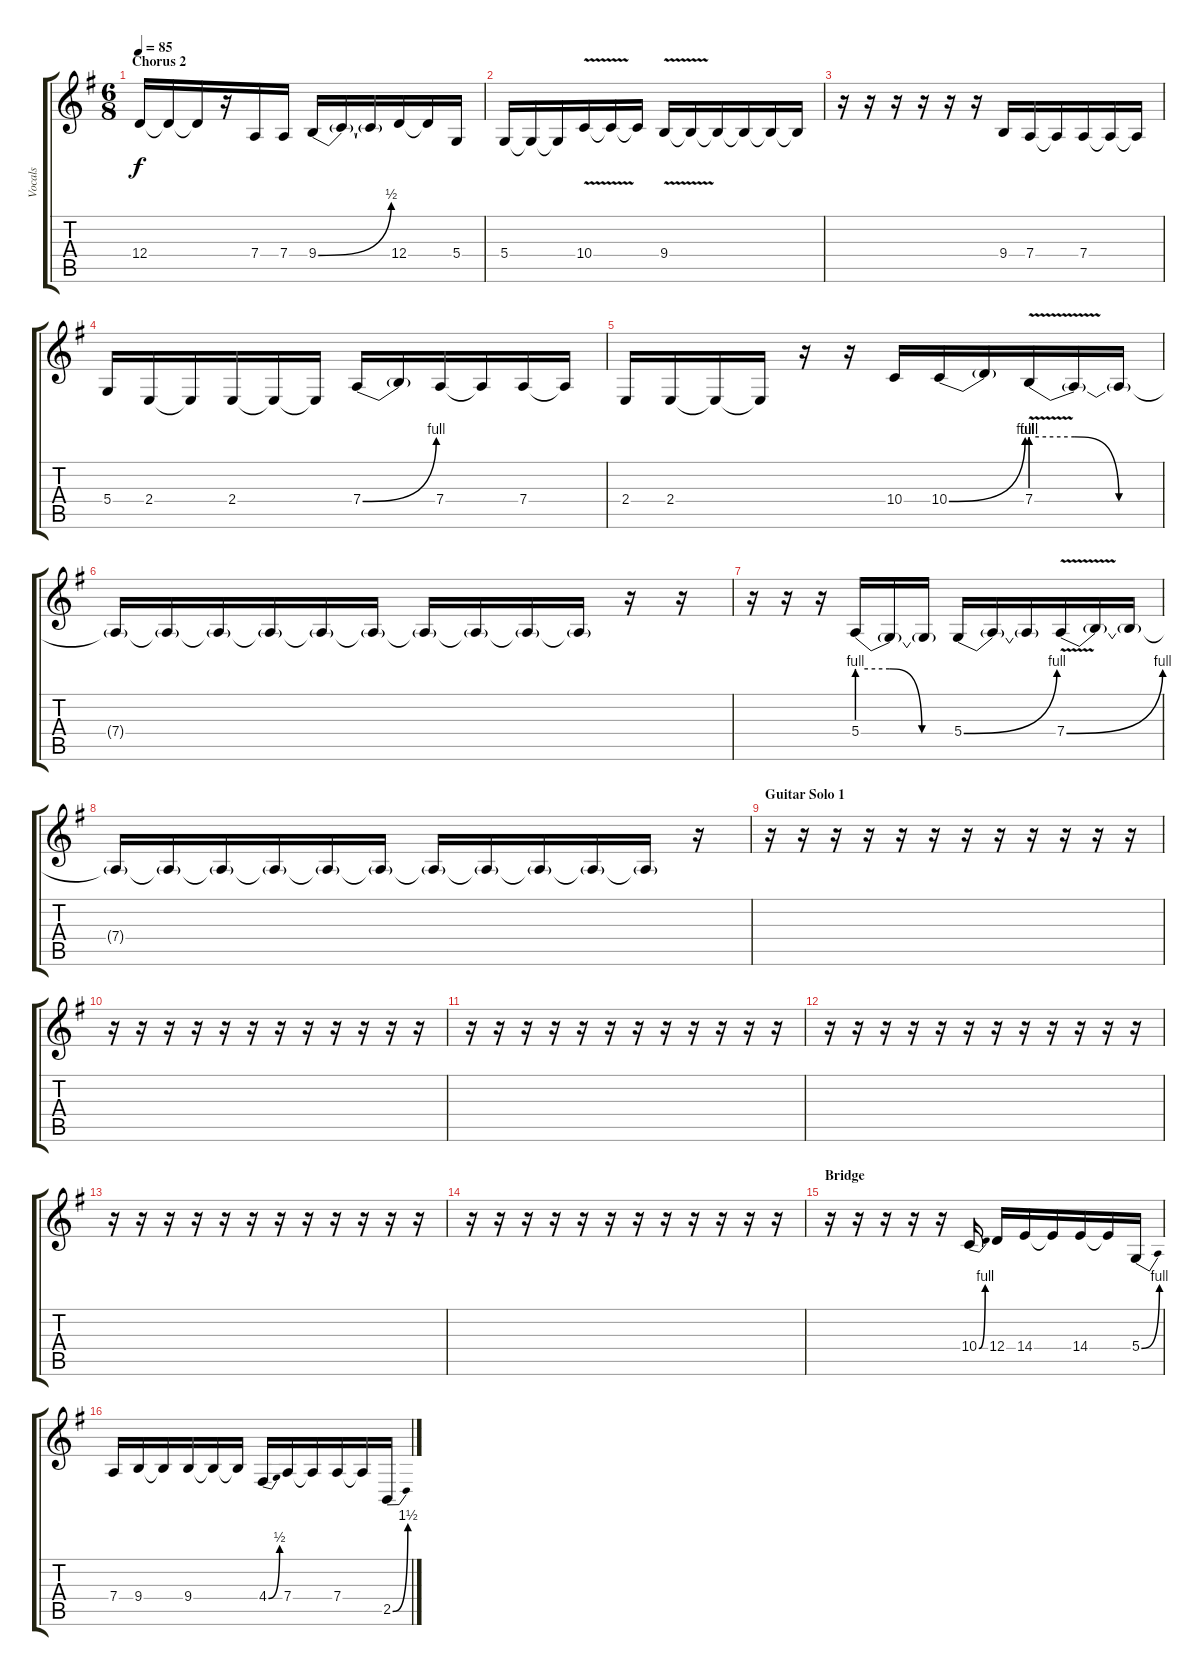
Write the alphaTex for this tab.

\track ("Vocals" "Vocals") {instrument lead2sawtooth}
\staff {score tabs}
\tuning (E4 B3 G3 D3 A2 E2) {hide}
\ts (6 8)
\section ("" "Chorus 2")
\tempo 85
\clef g2
\ks eminor
12.4{t}.16{dy f} 12.4{t}.16 12.4{t}.16 r.16 7.4.16 7.4.16 9.4{be (bend 0 0 60 2)}.16 9.4{t}.16 9.4{t}.16 12.4.16 12.4{t}.16 5.4.16 |
5.4.16 5.4{t}.16 5.4{t}.16 10.4{v}.16 10.4{t}.16 10.4{t}.16 9.4{v}.16 9.4{t}.16 9.4{t}.16 9.4{t}.16 9.4{t}.16 9.4{t}.16 |
r.16 r.16 r.16 r.16 r.16 r.16 9.4.16 7.4.16 7.4{t}.16 7.4.16 7.4{t}.16 7.4{t}.16 |
5.4.16 2.4.16 2.4{t}.16 2.4.16 2.4{t}.16 2.4{t}.16 7.4{be (bend 0 0 60 4)}.16 7.4{t}.16 7.4.16 7.4{t}.16 7.4.16 7.4{t}.16 |
2.4.16 2.4.16 2.4{t}.16 2.4{t}.16 r.16 r.16 10.4.16 10.4{be (bend 0 0 60 4)}.16 10.4{t}.16 7.4{be (custom 0 4 20 4 40 0 60 0) v}.16 7.4{t}.16 7.4{t}.16 |
7.4{t}.16 7.4{t}.16 7.4{t}.16 7.4{t}.16 7.4{t}.16 7.4{t}.16 7.4{t}.16 7.4{t}.16 7.4{t}.16 7.4{t}.16 r.16 r.16 |
r.16 r.16 r.16 5.4{be (custom 0 4 20 4 40 0 60 0)}.16 5.4{t}.16 5.4{t}.16 5.4{be (bend 0 0 60 4)}.16 5.4{t}.16 5.4{t}.16 7.4{be (bend 0 0 60 4) v}.16 7.4{t}.16 7.4{t}.16 |
7.4{t}.16 7.4{t}.16 7.4{t}.16 7.4{t}.16 7.4{t}.16 7.4{t}.16 7.4{t}.16 7.4{t}.16 7.4{t}.16 7.4{t}.16 7.4{t}.16 r.16 |
\section ("" "Guitar Solo 1")
r.16 r.16 r.16 r.16 r.16 r.16 r.16 r.16 r.16 r.16 r.16 r.16 |
r.16 r.16 r.16 r.16 r.16 r.16 r.16 r.16 r.16 r.16 r.16 r.16 |
r.16 r.16 r.16 r.16 r.16 r.16 r.16 r.16 r.16 r.16 r.16 r.16 |
r.16 r.16 r.16 r.16 r.16 r.16 r.16 r.16 r.16 r.16 r.16 r.16 |
r.16 r.16 r.16 r.16 r.16 r.16 r.16 r.16 r.16 r.16 r.16 r.16 |
r.16 r.16 r.16 r.16 r.16 r.16 r.16 r.16 r.16 r.16 r.16 r.16 |
\section ("" "Bridge")
r.16 r.16 r.16 r.16 r.16 10.4{be (bend 0 0 60 4)}.16 12.4.16 14.4.16 14.4{t}.16 14.4.16 14.4{t}.16 5.4{be (bend 0 0 60 4)}.16 |
7.4.16 9.4.16 9.4{t}.16 9.4.16 9.4{t}.16 9.4{t}.16 4.4{be (bend 0 0 60 2)}.16 7.4.16 7.4{t}.16 7.4.16 7.4{t}.16 2.5{be (bend 0 0 60 6)}.16
